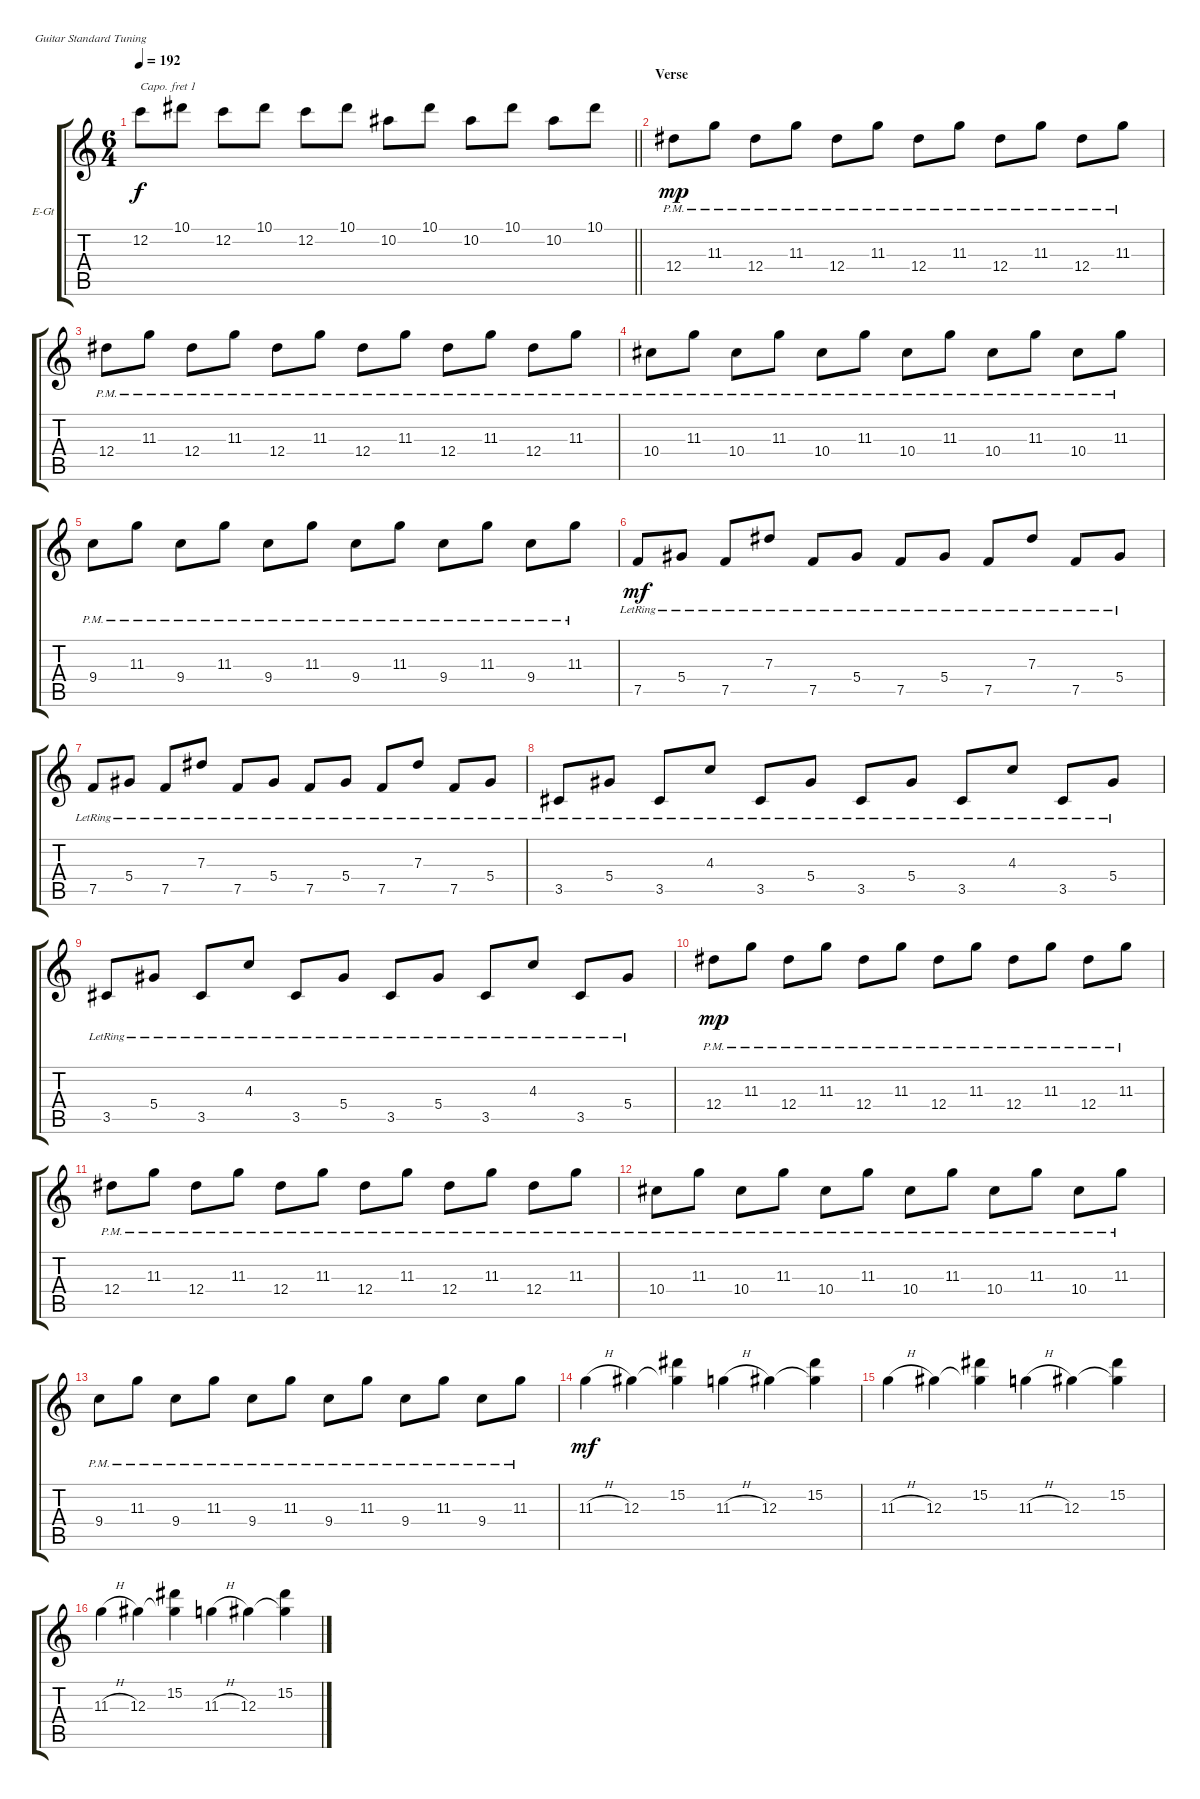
\bracketExtendMode groupsimilarinstruments
\firstSystemTrackNameOrientation horizontal
\otherSystemsTrackNameOrientation horizontal
\track ("Guitar 1" "E-Gt") {instrument distortionguitar}
\staff {score tabs}
\capo 1
\tuning (E4 B3 G3 D3 A2 E2)
\ts (6 4)
\tempo 192
\clef g2
\barLineRight lightlight
\ks c
12.2.8{dy f} 10.1.8 12.2.8 10.1.8 12.2.8 10.1.8 10.2.8 10.1.8 10.2.8 10.1.8 10.2.8 10.1.8 |
\section ("" "Verse")
12.4{pm}.8{dy mp} 11.3{pm}.8 12.4{pm}.8 11.3{pm}.8 12.4{pm}.8 11.3{pm}.8 12.4{pm}.8 11.3{pm}.8 12.4{pm}.8 11.3{pm}.8 12.4{pm}.8 11.3{pm}.8 |
12.4{pm}.8 11.3{pm}.8 12.4{pm}.8 11.3{pm}.8 12.4{pm}.8 11.3{pm}.8 12.4{pm}.8 11.3{pm}.8 12.4{pm}.8 11.3{pm}.8 12.4{pm}.8 11.3{pm}.8 |
10.4{pm}.8 11.3{pm}.8 10.4{pm}.8 11.3{pm}.8 10.4{pm}.8 11.3{pm}.8 10.4{pm}.8 11.3{pm}.8 10.4{pm}.8 11.3{pm}.8 10.4{pm}.8 11.3{pm}.8 |
9.4{pm}.8 11.3{pm}.8 9.4{pm}.8 11.3{pm}.8 9.4{pm}.8 11.3{pm}.8 9.4{pm}.8 11.3{pm}.8 9.4{pm}.8 11.3{pm}.8 9.4{pm}.8 11.3{pm}.8 |
7.5{lr}.8{dy mf} 5.4{lr}.8 7.5{lr}.8 7.3{lr}.8 7.5{lr}.8 5.4{lr}.8 7.5{lr}.8 5.4{lr}.8 7.5{lr}.8 7.3{lr}.8 7.5{lr}.8 5.4{lr}.8 |
7.5{lr}.8 5.4{lr}.8 7.5{lr}.8 7.3{lr}.8 7.5{lr}.8 5.4{lr}.8 7.5{lr}.8 5.4{lr}.8 7.5{lr}.8 7.3{lr}.8 7.5{lr}.8 5.4{lr}.8 |
3.5{lr}.8 5.4{lr}.8 3.5{lr}.8 4.3{lr}.8 3.5{lr}.8 5.4{lr}.8 3.5{lr}.8 5.4{lr}.8 3.5{lr}.8 4.3{lr}.8 3.5{lr}.8 5.4{lr}.8 |
3.5{lr}.8 5.4{lr}.8 3.5{lr}.8 4.3{lr}.8 3.5{lr}.8 5.4{lr}.8 3.5{lr}.8 5.4{lr}.8 3.5{lr}.8 4.3{lr}.8 3.5{lr}.8 5.4{lr}.8 |
12.4{pm}.8{dy mp} 11.3{pm}.8 12.4{pm}.8 11.3{pm}.8 12.4{pm}.8 11.3{pm}.8 12.4{pm}.8 11.3{pm}.8 12.4{pm}.8 11.3{pm}.8 12.4{pm}.8 11.3{pm}.8 |
12.4{pm}.8 11.3{pm}.8 12.4{pm}.8 11.3{pm}.8 12.4{pm}.8 11.3{pm}.8 12.4{pm}.8 11.3{pm}.8 12.4{pm}.8 11.3{pm}.8 12.4{pm}.8 11.3{pm}.8 |
10.4{pm}.8 11.3{pm}.8 10.4{pm}.8 11.3{pm}.8 10.4{pm}.8 11.3{pm}.8 10.4{pm}.8 11.3{pm}.8 10.4{pm}.8 11.3{pm}.8 10.4{pm}.8 11.3{pm}.8 |
9.4{pm}.8 11.3{pm}.8 9.4{pm}.8 11.3{pm}.8 9.4{pm}.8 11.3{pm}.8 9.4{pm}.8 11.3{pm}.8 9.4{pm}.8 11.3{pm}.8 9.4{pm}.8 11.3{pm}.8 |
11.3{h}.4{dy mf} 12.3.4 (15.2 12.3{t}).4 11.3{h}.4 12.3.4 (15.2 12.3{t}).4 |
11.3{h}.4 12.3.4 (15.2 12.3{t}).4 11.3{h}.4 12.3.4 (15.2 12.3{t}).4 |
11.3{h}.4 12.3.4 (15.2 12.3{t}).4 11.3{h}.4 12.3.4 (15.2 12.3{t}).4
